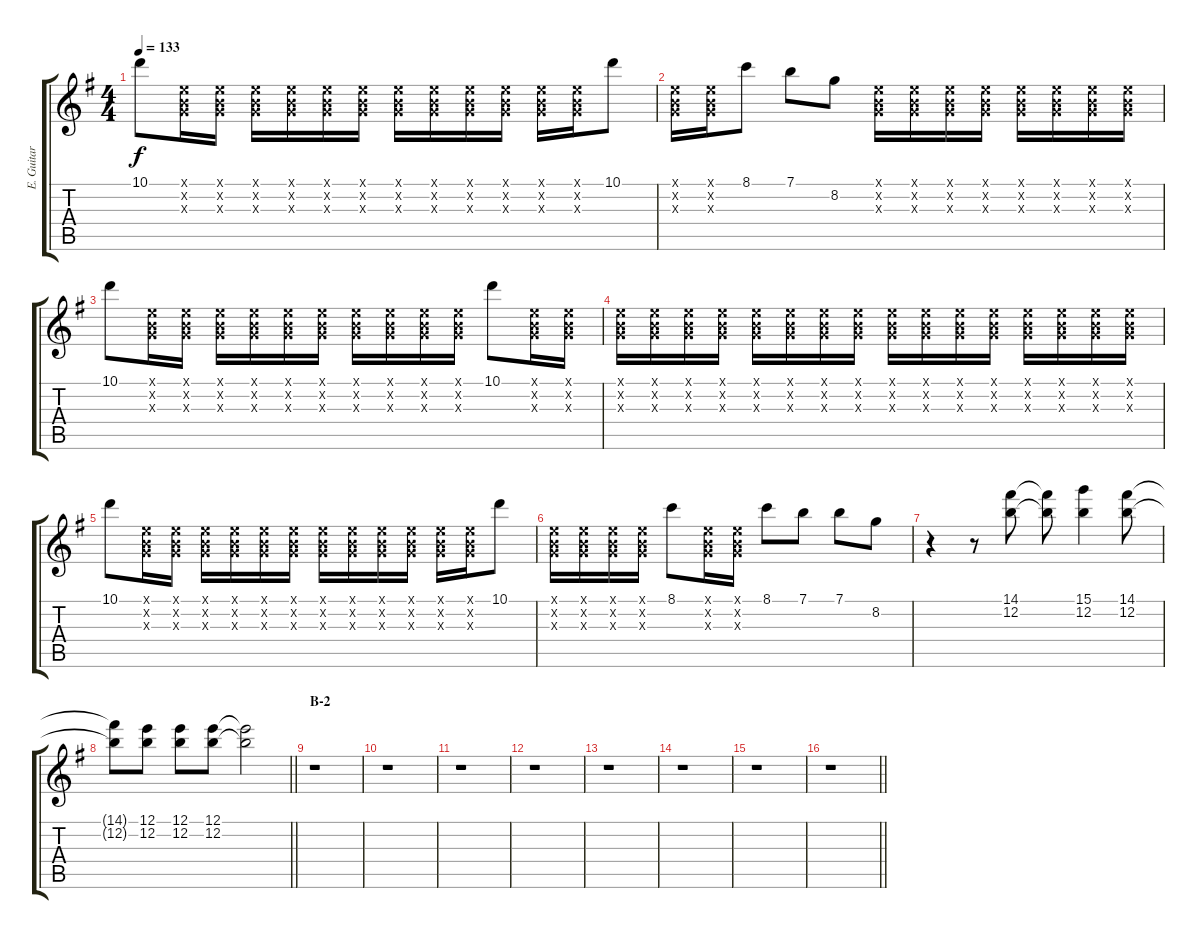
\track ("E. Guitar II" "E. Guitar ") {instrument electricguitarclean}
\staff {score tabs}
\tuning (E4 B3 G3 D3 A2 E2) {hide}
\ts (4 4)
\tempo 133
\clef g2
\ks g
10.1.8{dy f} (0.1{x} 0.2{x} 0.3{x}).16 (0.1{x} 0.2{x} 0.3{x}).16 (0.1{x} 0.2{x} 0.3{x}).16 (0.1{x} 0.2{x} 0.3{x}).16 (0.1{x} 0.2{x} 0.3{x}).16 (0.1{x} 0.2{x} 0.3{x}).16 (0.1{x} 0.2{x} 0.3{x}).16 (0.1{x} 0.2{x} 0.3{x}).16 (0.1{x} 0.2{x} 0.3{x}).16 (0.1{x} 0.2{x} 0.3{x}).16 (0.1{x} 0.2{x} 0.3{x}).16 (0.1{x} 0.2{x} 0.3{x}).16 10.1.8 |
(0.1{x} 0.2{x} 0.3{x}).16 (0.1{x} 0.2{x} 0.3{x}).16 8.1.8 7.1.8 8.2.8 (0.1{x} 0.2{x} 0.3{x}).16 (0.1{x} 0.2{x} 0.3{x}).16 (0.1{x} 0.2{x} 0.3{x}).16 (0.1{x} 0.2{x} 0.3{x}).16 (0.1{x} 0.2{x} 0.3{x}).16 (0.1{x} 0.2{x} 0.3{x}).16 (0.1{x} 0.2{x} 0.3{x}).16 (0.1{x} 0.2{x} 0.3{x}).16 |
10.1.8 (0.1{x} 0.2{x} 0.3{x}).16 (0.1{x} 0.2{x} 0.3{x}).16 (0.1{x} 0.2{x} 0.3{x}).16 (0.1{x} 0.2{x} 0.3{x}).16 (0.1{x} 0.2{x} 0.3{x}).16 (0.1{x} 0.2{x} 0.3{x}).16 (0.1{x} 0.2{x} 0.3{x}).16 (0.1{x} 0.2{x} 0.3{x}).16 (0.1{x} 0.2{x} 0.3{x}).16 (0.1{x} 0.2{x} 0.3{x}).16 10.1.8 (0.1{x} 0.2{x} 0.3{x}).16 (0.1{x} 0.2{x} 0.3{x}).16 |
(0.1{x} 0.2{x} 0.3{x}).16 (0.1{x} 0.2{x} 0.3{x}).16 (0.1{x} 0.2{x} 0.3{x}).16 (0.1{x} 0.2{x} 0.3{x}).16 (0.1{x} 0.2{x} 0.3{x}).16 (0.1{x} 0.2{x} 0.3{x}).16 (0.1{x} 0.2{x} 0.3{x}).16 (0.1{x} 0.2{x} 0.3{x}).16 (0.1{x} 0.2{x} 0.3{x}).16 (0.1{x} 0.2{x} 0.3{x}).16 (0.1{x} 0.2{x} 0.3{x}).16 (0.1{x} 0.2{x} 0.3{x}).16 (0.1{x} 0.2{x} 0.3{x}).16 (0.1{x} 0.2{x} 0.3{x}).16 (0.1{x} 0.2{x} 0.3{x}).16 (0.1{x} 0.2{x} 0.3{x}).16 |
10.1.8 (0.1{x} 0.2{x} 0.3{x}).16 (0.1{x} 0.2{x} 0.3{x}).16 (0.1{x} 0.2{x} 0.3{x}).16 (0.1{x} 0.2{x} 0.3{x}).16 (0.1{x} 0.2{x} 0.3{x}).16 (0.1{x} 0.2{x} 0.3{x}).16 (0.1{x} 0.2{x} 0.3{x}).16 (0.1{x} 0.2{x} 0.3{x}).16 (0.1{x} 0.2{x} 0.3{x}).16 (0.1{x} 0.2{x} 0.3{x}).16 (0.1{x} 0.2{x} 0.3{x}).16 (0.1{x} 0.2{x} 0.3{x}).16 10.1.8 |
(0.1{x} 0.2{x} 0.3{x}).16 (0.1{x} 0.2{x} 0.3{x}).16 (0.1{x} 0.2{x} 0.3{x}).16 (0.1{x} 0.2{x} 0.3{x}).16 8.1.8 (0.1{x} 0.2{x} 0.3{x}).16 (0.1{x} 0.2{x} 0.3{x}).16 8.1.8 7.1.8 7.1.8 8.2.8 |
r.4 r.8 (14.1 12.2).8 (14.1{t} 12.2{t}).8 (15.1 12.2).4 (14.1 12.2).8 |
\barLineRight lightlight
(14.1{t} 12.2{t}).8 (12.1 12.2).8 (12.1 12.2).8 (12.1 12.2).8 (12.1{t} 12.2{t}).2 |
\section ("" "B-2")
r.1 |
r.1 |
r.1 |
r.1 |
r.1 |
r.1 |
r.1 |
\barLineRight lightlight
r.1
